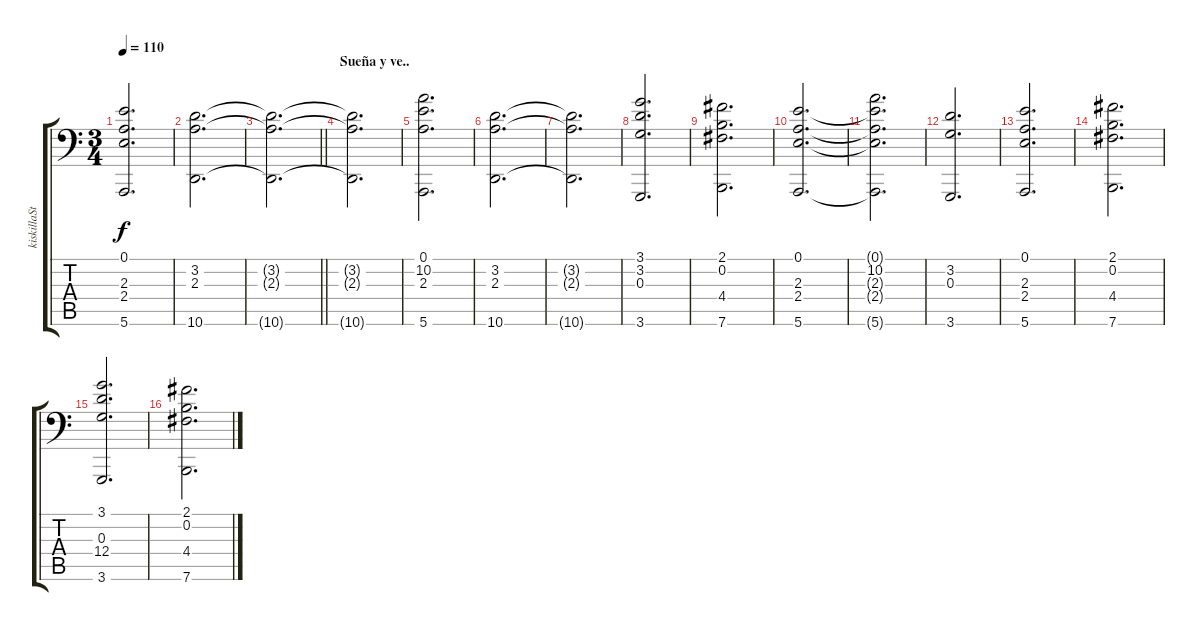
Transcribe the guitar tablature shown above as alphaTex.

\track ("kiskillaStrings" "kiskillaSt") {instrument stringensemble2}
\staff {score tabs}
\tuning (E4 B3 G3 D3 A2 E1) {hide}
\ts (3 4)
\tempo 110
\clef f4
\ks c
(0.1 2.3 2.4 5.6).2{d dy f} |
(3.2 2.3 10.6).2{d} |
\barLineRight lightlight
(3.2{t} 2.3{t} 10.6{t}).2{d} |
\section ("" "Sueña y ve..")
(3.2{t} 2.3{t} 10.6{t}).2{d} |
(0.1 10.2 2.3 5.6).2{d} |
(3.2 2.3 10.6).2{d} |
(3.2{t} 2.3{t} 10.6{t}).2{d} |
(3.1 3.2 0.3 3.6).2{d} |
(2.1 0.2 4.4 7.6).2{d} |
(0.1 2.3 2.4 5.6).2{d} |
(0.1{t} 10.2 2.3{t} 2.4{t} 5.6{t}).2{d} |
(3.2 0.3 3.6).2{d} |
(0.1 2.3 2.4 5.6).2{d} |
(2.1 0.2 4.4 7.6).2{d} |
(3.1 0.3 12.4 3.6).2{d} |
(2.1 0.2 4.4 7.6).2{d}
